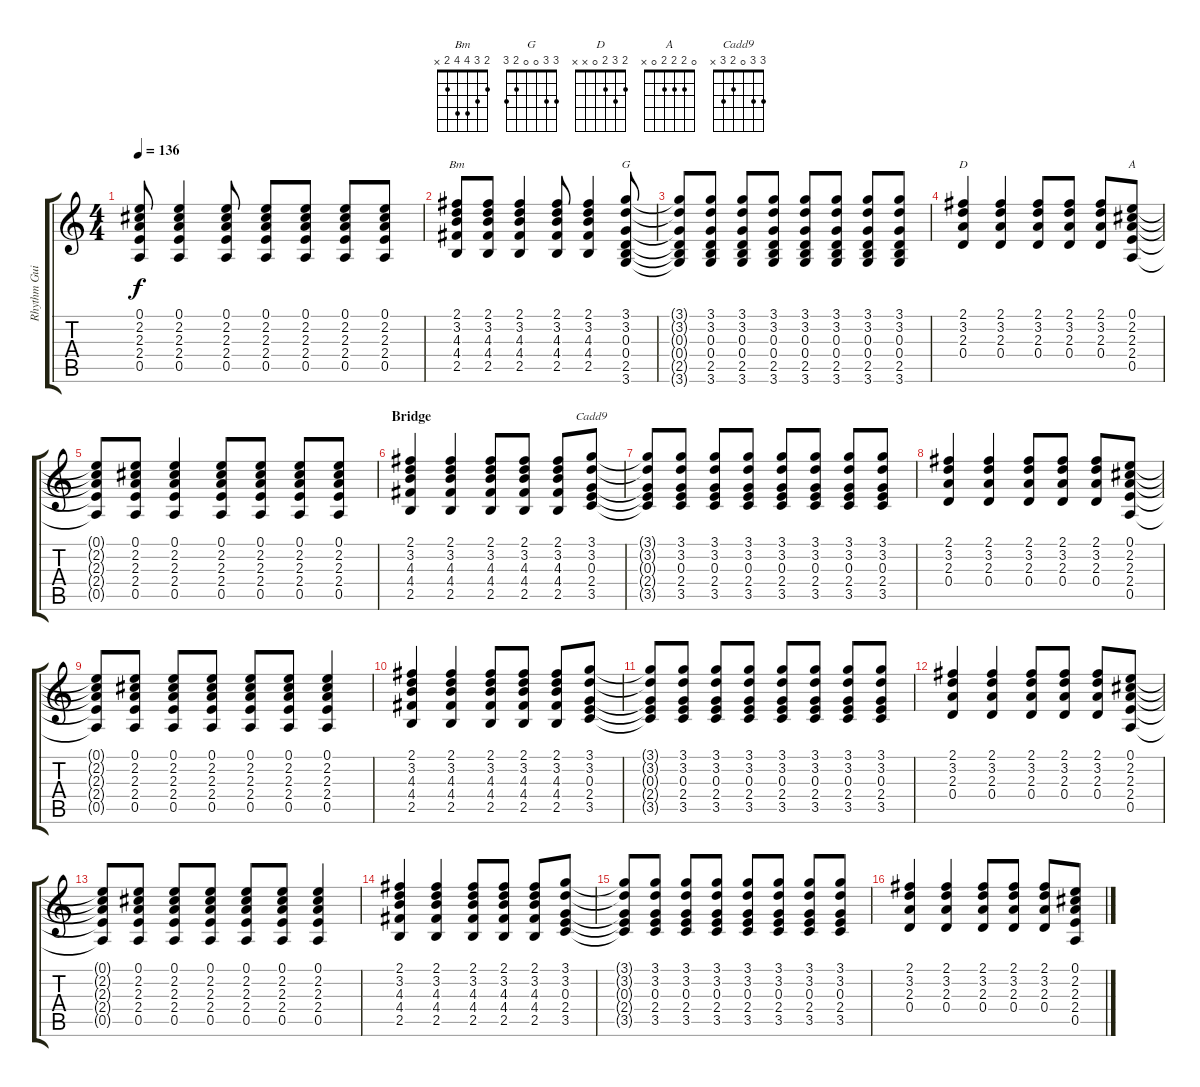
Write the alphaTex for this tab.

\track ("Rhythm Guitar" "Rhythm Gui") {instrument acousticguitarsteel}
\staff {score tabs}
\tuning (E4 B3 G3 D3 A2 E2) {hide}
\chord ("Bm" 2 3 4 4 2 x)
\chord ("G" 3 3 0 0 2 3)
\chord ("D" 2 3 2 0 x x)
\chord ("A" 0 2 2 2 0 x)
\chord ("Cadd9" 3 3 0 2 3 x)
\ts (4 4)
\tempo 136
\clef g2
\ks c
(0.1{t} 2.2{t} 2.3{t} 2.4{t} 0.5{t}).8{dy f} (0.1 2.2 2.3 2.4 0.5).4 (0.1 2.2 2.3 2.4 0.5).8 (0.1 2.2 2.3 2.4 0.5).8 (0.1 2.2 2.3 2.4 0.5).8 (0.1 2.2 2.3 2.4 0.5).8 (0.1 2.2 2.3 2.4 0.5).8 |
(2.1 3.2 4.3 4.4 2.5).8{ch "Bm"} (2.1 3.2 4.3 4.4 2.5).8 (2.1 3.2 4.3 4.4 2.5).4 (2.1 3.2 4.3 4.4 2.5).8 (2.1 3.2 4.3 4.4 2.5).4 (3.1 3.2 0.3 0.4 2.5 3.6).8{ch "G"} |
(3.1{t} 3.2{t} 0.3{t} 0.4{t} 2.5{t} 3.6{t}).8 (3.1 3.2 0.3 0.4 2.5 3.6).8 (3.1 3.2 0.3 0.4 2.5 3.6).8 (3.1 3.2 0.3 0.4 2.5 3.6).8 (3.1 3.2 0.3 0.4 2.5 3.6).8 (3.1 3.2 0.3 0.4 2.5 3.6).8 (3.1 3.2 0.3 0.4 2.5 3.6).8 (3.1 3.2 0.3 0.4 2.5 3.6).8 |
(2.1 3.2 2.3 0.4).4{ch "D"} (2.1 3.2 2.3 0.4).4 (2.1 3.2 2.3 0.4).8 (2.1 3.2 2.3 0.4).8 (2.1 3.2 2.3 0.4).8 (0.1 2.2 2.3 2.4 0.5).8{ch "A"} |
(0.1{t} 2.2{t} 2.3{t} 2.4{t} 0.5{t}).8 (0.1 2.2 2.3 2.4 0.5).8 (0.1 2.2 2.3 2.4 0.5).4 (0.1 2.2 2.3 2.4 0.5).8 (0.1 2.2 2.3 2.4 0.5).8 (0.1 2.2 2.3 2.4 0.5).8 (0.1 2.2 2.3 2.4 0.5).8 |
\section ("" "Bridge")
(2.1 3.2 4.3 4.4 2.5).4 (2.1 3.2 4.3 4.4 2.5).4 (2.1 3.2 4.3 4.4 2.5).8 (2.1 3.2 4.3 4.4 2.5).8 (2.1 3.2 4.3 4.4 2.5).8 (3.1 3.2 0.3 2.4 3.5).8{ch "Cadd9"} |
(3.1{t} 3.2{t} 0.3{t} 2.4{t} 3.5{t}).8 (3.1 3.2 0.3 2.4 3.5).8 (3.1 3.2 0.3 2.4 3.5).8 (3.1 3.2 0.3 2.4 3.5).8 (3.1 3.2 0.3 2.4 3.5).8 (3.1 3.2 0.3 2.4 3.5).8 (3.1 3.2 0.3 2.4 3.5).8 (3.1 3.2 0.3 2.4 3.5).8 |
(2.1 3.2 2.3 0.4).4 (2.1 3.2 2.3 0.4).4 (2.1 3.2 2.3 0.4).8 (2.1 3.2 2.3 0.4).8 (2.1 3.2 2.3 0.4).8 (0.1 2.2 2.3 2.4 0.5).8 |
(0.1{t} 2.2{t} 2.3{t} 2.4{t} 0.5{t}).8 (0.1 2.2 2.3 2.4 0.5).8 (0.1 2.2 2.3 2.4 0.5).8 (0.1 2.2 2.3 2.4 0.5).8 (0.1 2.2 2.3 2.4 0.5).8 (0.1 2.2 2.3 2.4 0.5).8 (0.1 2.2 2.3 2.4 0.5).4 |
(2.1 3.2 4.3 4.4 2.5).4 (2.1 3.2 4.3 4.4 2.5).4 (2.1 3.2 4.3 4.4 2.5).8 (2.1 3.2 4.3 4.4 2.5).8 (2.1 3.2 4.3 4.4 2.5).8 (3.1 3.2 0.3 2.4 3.5).8 |
(3.1{t} 3.2{t} 0.3{t} 2.4{t} 3.5{t}).8 (3.1 3.2 0.3 2.4 3.5).8 (3.1 3.2 0.3 2.4 3.5).8 (3.1 3.2 0.3 2.4 3.5).8 (3.1 3.2 0.3 2.4 3.5).8 (3.1 3.2 0.3 2.4 3.5).8 (3.1 3.2 0.3 2.4 3.5).8 (3.1 3.2 0.3 2.4 3.5).8 |
(2.1 3.2 2.3 0.4).4 (2.1 3.2 2.3 0.4).4 (2.1 3.2 2.3 0.4).8 (2.1 3.2 2.3 0.4).8 (2.1 3.2 2.3 0.4).8 (0.1 2.2 2.3 2.4 0.5).8 |
(0.1{t} 2.2{t} 2.3{t} 2.4{t} 0.5{t}).8 (0.1 2.2 2.3 2.4 0.5).8 (0.1 2.2 2.3 2.4 0.5).8 (0.1 2.2 2.3 2.4 0.5).8 (0.1 2.2 2.3 2.4 0.5).8 (0.1 2.2 2.3 2.4 0.5).8 (0.1 2.2 2.3 2.4 0.5).4 |
(2.1 3.2 4.3 4.4 2.5).4 (2.1 3.2 4.3 4.4 2.5).4 (2.1 3.2 4.3 4.4 2.5).8 (2.1 3.2 4.3 4.4 2.5).8 (2.1 3.2 4.3 4.4 2.5).8 (3.1 3.2 0.3 2.4 3.5).8 |
(3.1{t} 3.2{t} 0.3{t} 2.4{t} 3.5{t}).8 (3.1 3.2 0.3 2.4 3.5).8 (3.1 3.2 0.3 2.4 3.5).8 (3.1 3.2 0.3 2.4 3.5).8 (3.1 3.2 0.3 2.4 3.5).8 (3.1 3.2 0.3 2.4 3.5).8 (3.1 3.2 0.3 2.4 3.5).8 (3.1 3.2 0.3 2.4 3.5).8 |
(2.1 3.2 2.3 0.4).4 (2.1 3.2 2.3 0.4).4 (2.1 3.2 2.3 0.4).8 (2.1 3.2 2.3 0.4).8 (2.1 3.2 2.3 0.4).8 (0.1 2.2 2.3 2.4 0.5).8
